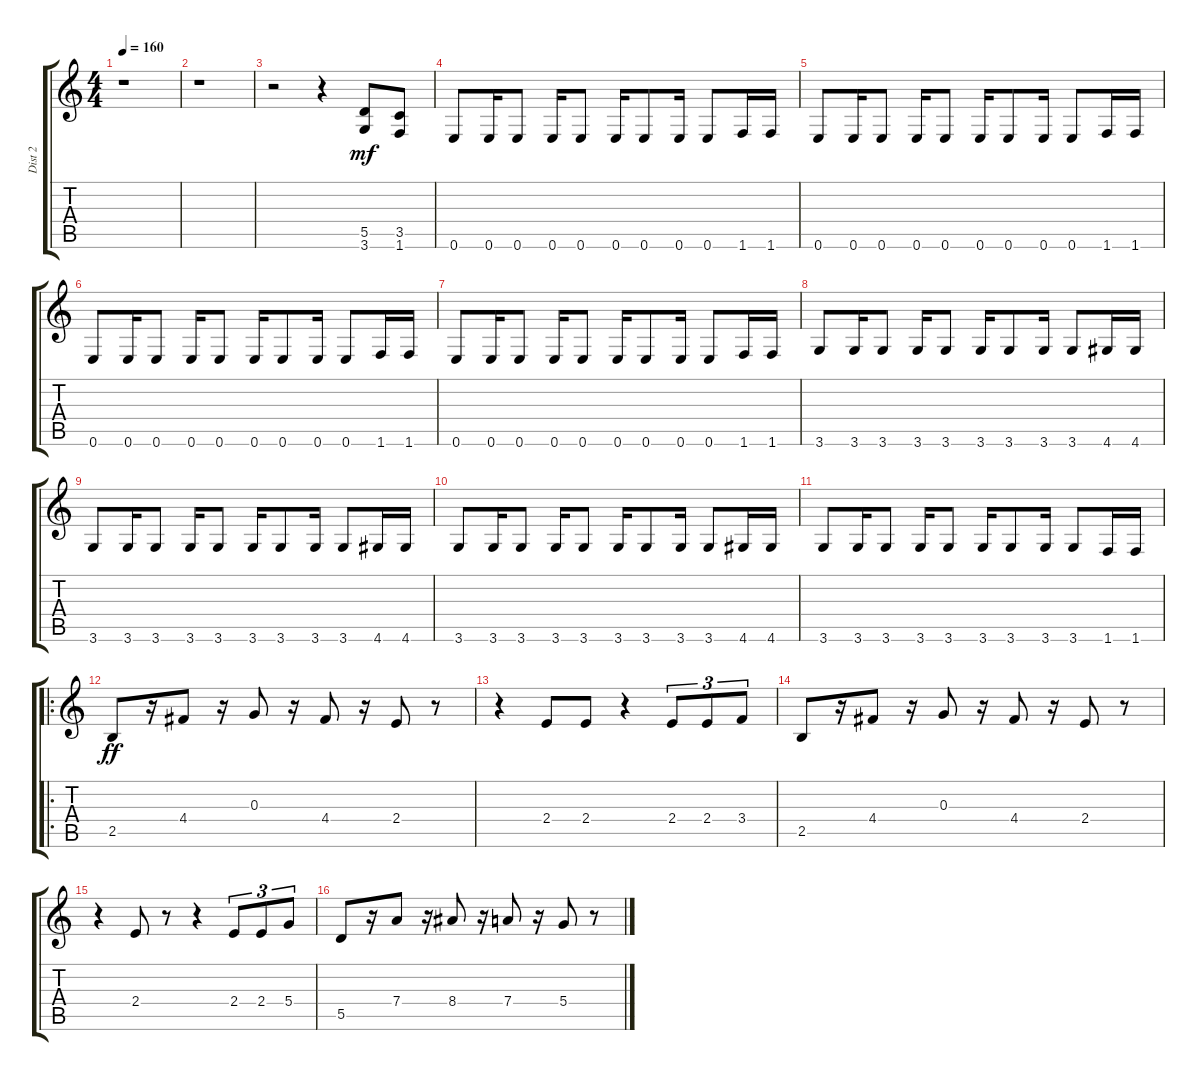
\track ("Dist 2" "Dist 2") {instrument overdrivenguitar}
\staff {score tabs}
\tuning (E4 B3 G3 D3 A2 E2) {hide}
\ts (4 4)
\tempo 160
\clef g2
\ks c
r.1{dy f} |
r.1 |
r.2 r.4 (5.5 3.6).8{dy mf volume 14} (3.5 1.6).8 |
0.6.8{volume 15} 0.6.16 0.6.8 0.6.16 0.6.8 0.6.16 0.6.8 0.6.16 0.6.8 1.6.16 1.6.16 |
0.6.8 0.6.16 0.6.8 0.6.16 0.6.8 0.6.16 0.6.8 0.6.16 0.6.8 1.6.16 1.6.16 |
0.6.8 0.6.16 0.6.8 0.6.16 0.6.8 0.6.16 0.6.8 0.6.16 0.6.8 1.6.16 1.6.16 |
0.6.8 0.6.16 0.6.8 0.6.16 0.6.8 0.6.16 0.6.8 0.6.16 0.6.8 1.6.16 1.6.16 |
3.6.8 3.6.16 3.6.8 3.6.16 3.6.8 3.6.16 3.6.8 3.6.16 3.6.8 4.6.16 4.6.16 |
3.6.8 3.6.16 3.6.8 3.6.16 3.6.8 3.6.16 3.6.8 3.6.16 3.6.8 4.6.16 4.6.16 |
3.6.8 3.6.16 3.6.8 3.6.16 3.6.8 3.6.16 3.6.8 3.6.16 3.6.8 4.6.16 4.6.16 |
3.6.8 3.6.16 3.6.8 3.6.16 3.6.8 3.6.16 3.6.8 3.6.16 3.6.8 1.6.16 1.6.16 |
\ro
2.5.8{dy ff volume 16} r.16 4.4.8 r.16 0.3.8 r.16 4.4.8 r.16 2.4.8 r.8 |
r.4 2.4.8 2.4.8 r.4 2.4.8{tu (3 2)} 2.4.8{tu (3 2)} 3.4.8{tu (3 2)} |
2.5.8 r.16 4.4.8 r.16 0.3.8 r.16 4.4.8 r.16 2.4.8 r.8 |
r.4 2.4.8 r.8 r.4 2.4.8{tu (3 2)} 2.4.8{tu (3 2)} 5.4.8{tu (3 2)} |
5.5.8 r.16 7.4.8 r.16 8.4.8 r.16 7.4.8 r.16 5.4.8 r.8
